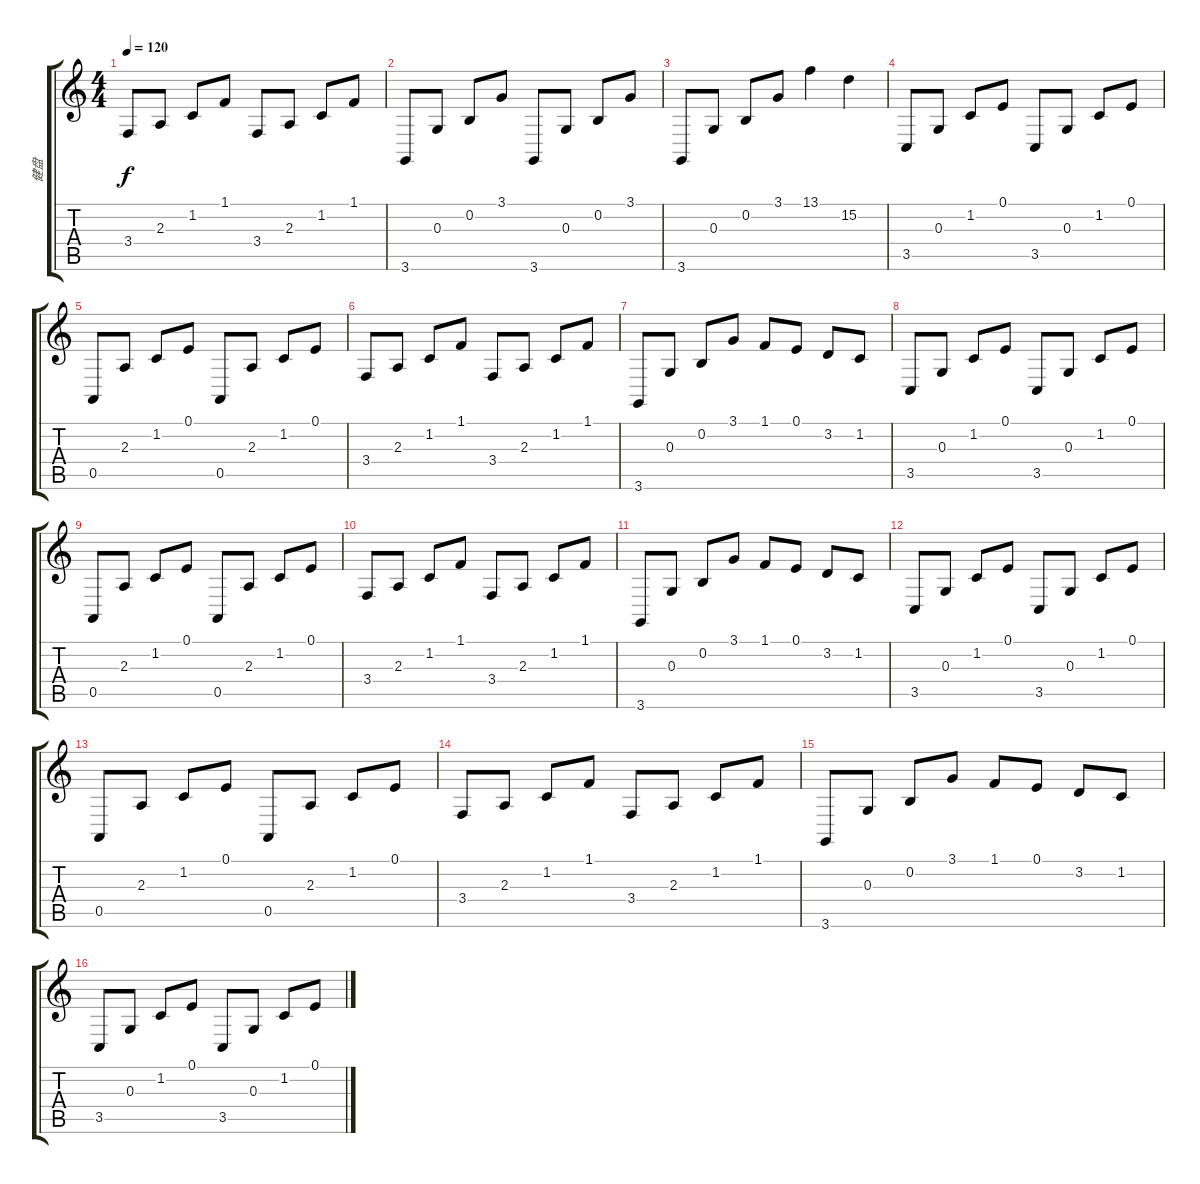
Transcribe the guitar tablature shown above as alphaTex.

\track ("健盘" "健盘") {instrument glockenspiel}
\staff {score tabs}
\tuning (E4 B3 G3 D3 A2 E2) {hide}
\ts (4 4)
\tempo 120
\clef g2
\ks c
3.4.8{dy f} 2.3.8 1.2.8 1.1.8 3.4.8 2.3.8 1.2.8 1.1.8 |
3.6.8 0.3.8 0.2.8 3.1.8 3.6.8 0.3.8 0.2.8 3.1.8 |
3.6.8 0.3.8 0.2.8 3.1.8 13.1.4 15.2.4 |
3.5.8 0.3.8 1.2.8 0.1.8 3.5.8 0.3.8 1.2.8 0.1.8 |
0.5.8 2.3.8 1.2.8 0.1.8 0.5.8 2.3.8 1.2.8 0.1.8 |
3.4.8 2.3.8 1.2.8 1.1.8 3.4.8 2.3.8 1.2.8 1.1.8 |
3.6.8 0.3.8 0.2.8 3.1.8 1.1.8 0.1.8 3.2.8 1.2.8 |
3.5.8 0.3.8 1.2.8 0.1.8 3.5.8 0.3.8 1.2.8 0.1.8 |
0.5.8 2.3.8 1.2.8 0.1.8 0.5.8 2.3.8 1.2.8 0.1.8 |
3.4.8 2.3.8 1.2.8 1.1.8 3.4.8 2.3.8 1.2.8 1.1.8 |
3.6.8 0.3.8 0.2.8 3.1.8 1.1.8 0.1.8 3.2.8 1.2.8 |
3.5.8 0.3.8 1.2.8 0.1.8 3.5.8 0.3.8 1.2.8 0.1.8 |
0.5.8 2.3.8 1.2.8 0.1.8 0.5.8 2.3.8 1.2.8 0.1.8 |
3.4.8 2.3.8 1.2.8 1.1.8 3.4.8 2.3.8 1.2.8 1.1.8 |
3.6.8 0.3.8 0.2.8 3.1.8 1.1.8 0.1.8 3.2.8 1.2.8 |
3.5.8 0.3.8 1.2.8 0.1.8 3.5.8 0.3.8 1.2.8 0.1.8
